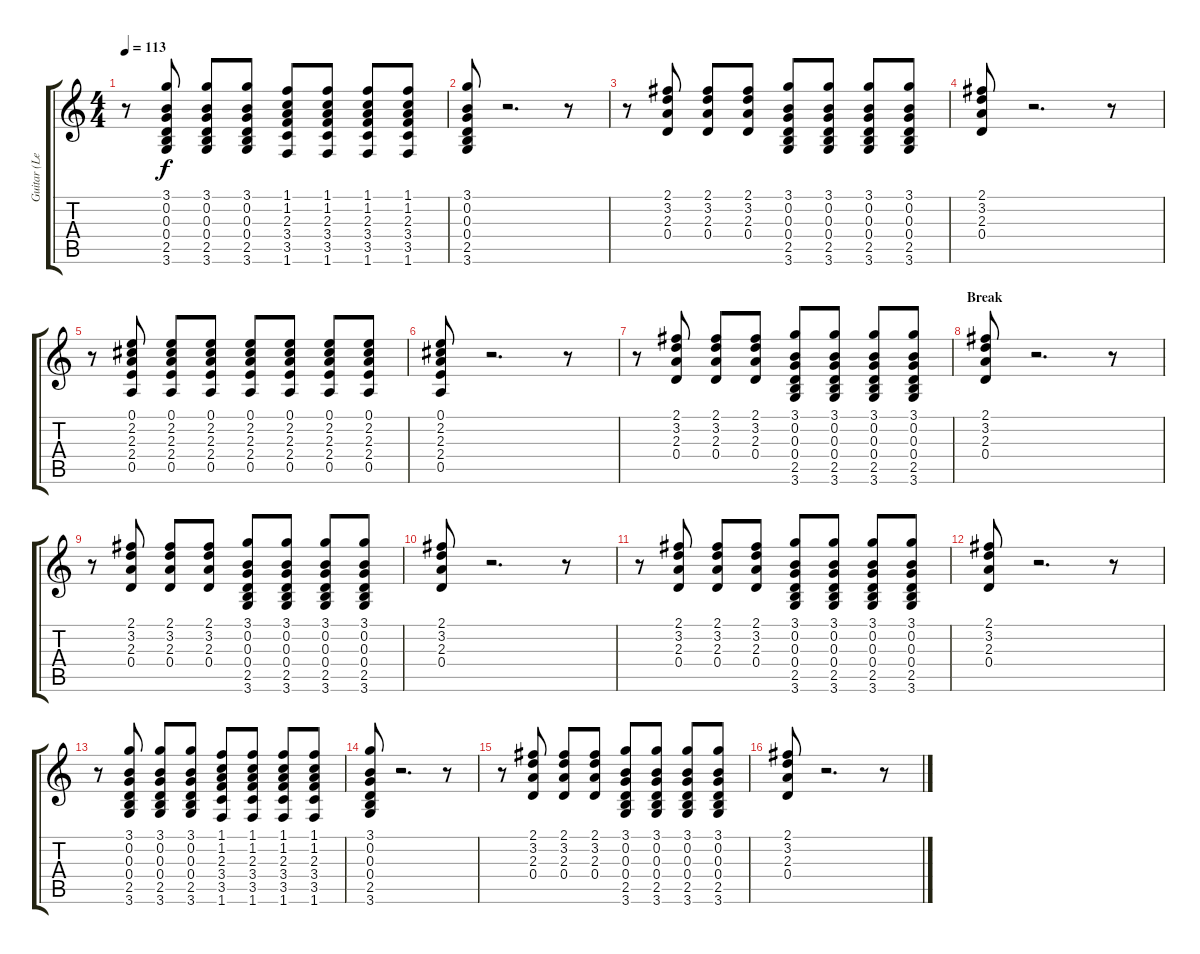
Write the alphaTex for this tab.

\track ("Guitar (Left)" "Guitar (Le") {instrument electricguitarclean}
\staff {score tabs}
\tuning (E4 B3 G3 D3 A2 E2) {hide}
\ts (4 4)
\tempo 113
\clef g2
\ks c
r.8{dy f} (3.1 0.2 0.3 0.4 2.5 3.6).8 (3.1 0.2 0.3 0.4 2.5 3.6).8 (3.1 0.2 0.3 0.4 2.5 3.6).8 (1.1 1.2 2.3 3.4 3.5 1.6).8 (1.1 1.2 2.3 3.4 3.5 1.6).8 (1.1 1.2 2.3 3.4 3.5 1.6).8 (1.1 1.2 2.3 3.4 3.5 1.6).8 |
(3.1 0.2 0.3 0.4 2.5 3.6).8 r.2{d} r.8 |
r.8 (2.1 3.2 2.3 0.4).8 (2.1 3.2 2.3 0.4).8 (2.1 3.2 2.3 0.4).8 (3.1 0.2 0.3 0.4 2.5 3.6).8 (3.1 0.2 0.3 0.4 2.5 3.6).8 (3.1 0.2 0.3 0.4 2.5 3.6).8 (3.1 0.2 0.3 0.4 2.5 3.6).8 |
(2.1 3.2 2.3 0.4).8 r.2{d} r.8 |
r.8 (0.1 2.2 2.3 2.4 0.5).8 (0.1 2.2 2.3 2.4 0.5).8 (0.1 2.2 2.3 2.4 0.5).8 (0.1 2.2 2.3 2.4 0.5).8 (0.1 2.2 2.3 2.4 0.5).8 (0.1 2.2 2.3 2.4 0.5).8 (0.1 2.2 2.3 2.4 0.5).8 |
(0.1 2.2 2.3 2.4 0.5).8 r.2{d} r.8 |
r.8 (2.1 3.2 2.3 0.4).8 (2.1 3.2 2.3 0.4).8 (2.1 3.2 2.3 0.4).8 (3.1 0.2 0.3 0.4 2.5 3.6).8 (3.1 0.2 0.3 0.4 2.5 3.6).8 (3.1 0.2 0.3 0.4 2.5 3.6).8 (3.1 0.2 0.3 0.4 2.5 3.6).8 |
\section ("" "Break")
(2.1 3.2 2.3 0.4).8 r.2{d} r.8 |
r.8 (2.1 3.2 2.3 0.4).8 (2.1 3.2 2.3 0.4).8 (2.1 3.2 2.3 0.4).8 (3.1 0.2 0.3 0.4 2.5 3.6).8 (3.1 0.2 0.3 0.4 2.5 3.6).8 (3.1 0.2 0.3 0.4 2.5 3.6).8 (3.1 0.2 0.3 0.4 2.5 3.6).8 |
(2.1 3.2 2.3 0.4).8 r.2{d} r.8 |
r.8 (2.1 3.2 2.3 0.4).8 (2.1 3.2 2.3 0.4).8 (2.1 3.2 2.3 0.4).8 (3.1 0.2 0.3 0.4 2.5 3.6).8 (3.1 0.2 0.3 0.4 2.5 3.6).8 (3.1 0.2 0.3 0.4 2.5 3.6).8 (3.1 0.2 0.3 0.4 2.5 3.6).8 |
(2.1 3.2 2.3 0.4).8 r.2{d} r.8 |
r.8 (3.1 0.2 0.3 0.4 2.5 3.6).8 (3.1 0.2 0.3 0.4 2.5 3.6).8 (3.1 0.2 0.3 0.4 2.5 3.6).8 (1.1 1.2 2.3 3.4 3.5 1.6).8 (1.1 1.2 2.3 3.4 3.5 1.6).8 (1.1 1.2 2.3 3.4 3.5 1.6).8 (1.1 1.2 2.3 3.4 3.5 1.6).8 |
(3.1 0.2 0.3 0.4 2.5 3.6).8 r.2{d} r.8 |
r.8 (2.1 3.2 2.3 0.4).8 (2.1 3.2 2.3 0.4).8 (2.1 3.2 2.3 0.4).8 (3.1 0.2 0.3 0.4 2.5 3.6).8 (3.1 0.2 0.3 0.4 2.5 3.6).8 (3.1 0.2 0.3 0.4 2.5 3.6).8 (3.1 0.2 0.3 0.4 2.5 3.6).8 |
(2.1 3.2 2.3 0.4).8 r.2{d} r.8
